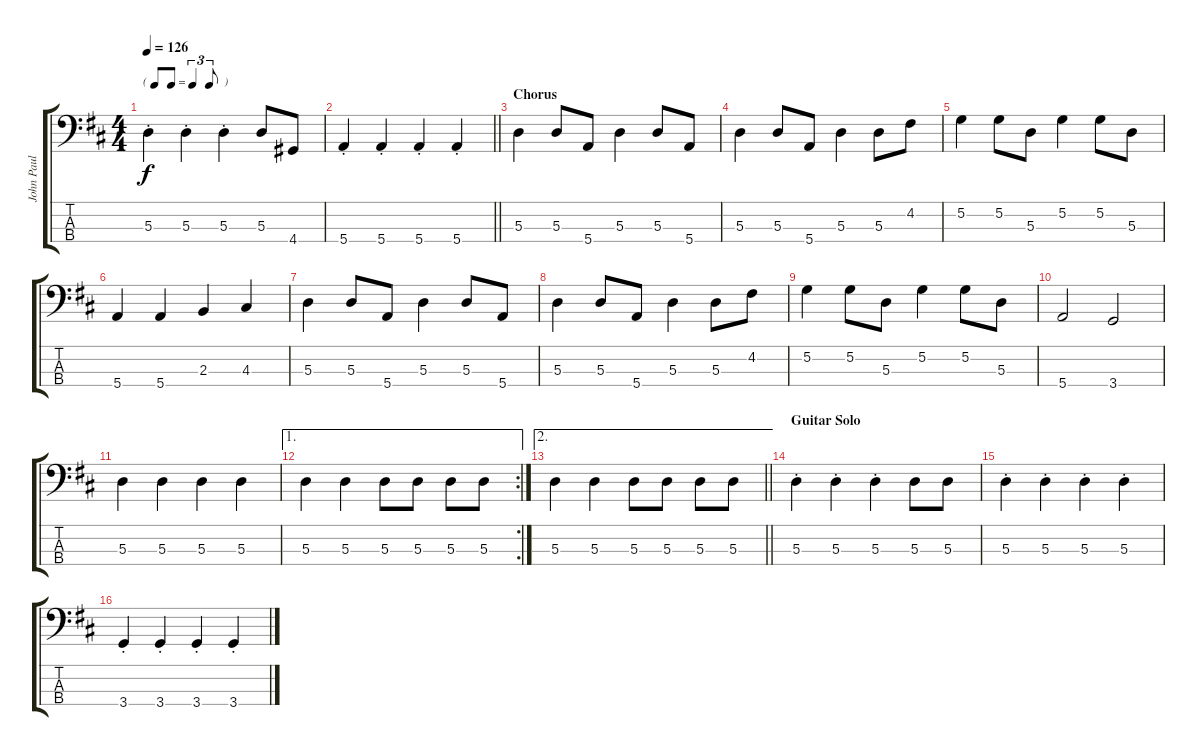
\track ("John Paul Jones - Bass" "John Paul ") {instrument electricbassfinger}
\staff {score tabs}
\tuning (G2 D2 A1 E1) {hide}
\ts (4 4)
\tf triplet8th
\tempo 126
\clef f4
\ks d
5.3{st}.4{dy f} 5.3{st}.4 5.3{st}.4 5.3.8 4.4.8 |
\barLineRight lightlight
5.4{st}.4 5.4{st}.4 5.4{st}.4 5.4{st}.4 |
\section ("" "Chorus")
5.3.4 5.3.8 5.4.8 5.3.4 5.3.8 5.4.8 |
5.3.4 5.3.8 5.4.8 5.3.4 5.3.8 4.2.8 |
5.2.4 5.2.8 5.3.8 5.2.4 5.2.8 5.3.8 |
5.4.4 5.4.4 2.3.4 4.3.4 |
5.3.4 5.3.8 5.4.8 5.3.4 5.3.8 5.4.8 |
5.3.4 5.3.8 5.4.8 5.3.4 5.3.8 4.2.8 |
5.2.4 5.2.8 5.3.8 5.2.4 5.2.8 5.3.8 |
5.4.2 3.4.2 |
5.3.4 5.3.4 5.3.4 5.3.4 |
\ae 1
\rc 2
5.3.4 5.3.4 5.3.8 5.3.8 5.3.8 5.3.8 |
\ae 2
\barLineRight lightlight
5.3.4 5.3.4 5.3.8 5.3.8 5.3.8 5.3.8 |
\section ("" "Guitar Solo")
5.3{st}.4 5.3{st}.4 5.3{st}.4 5.3.8 5.3.8 |
5.3{st}.4 5.3{st}.4 5.3{st}.4 5.3{st}.4 |
3.4{st}.4 3.4{st}.4 3.4{st}.4 3.4{st}.4
